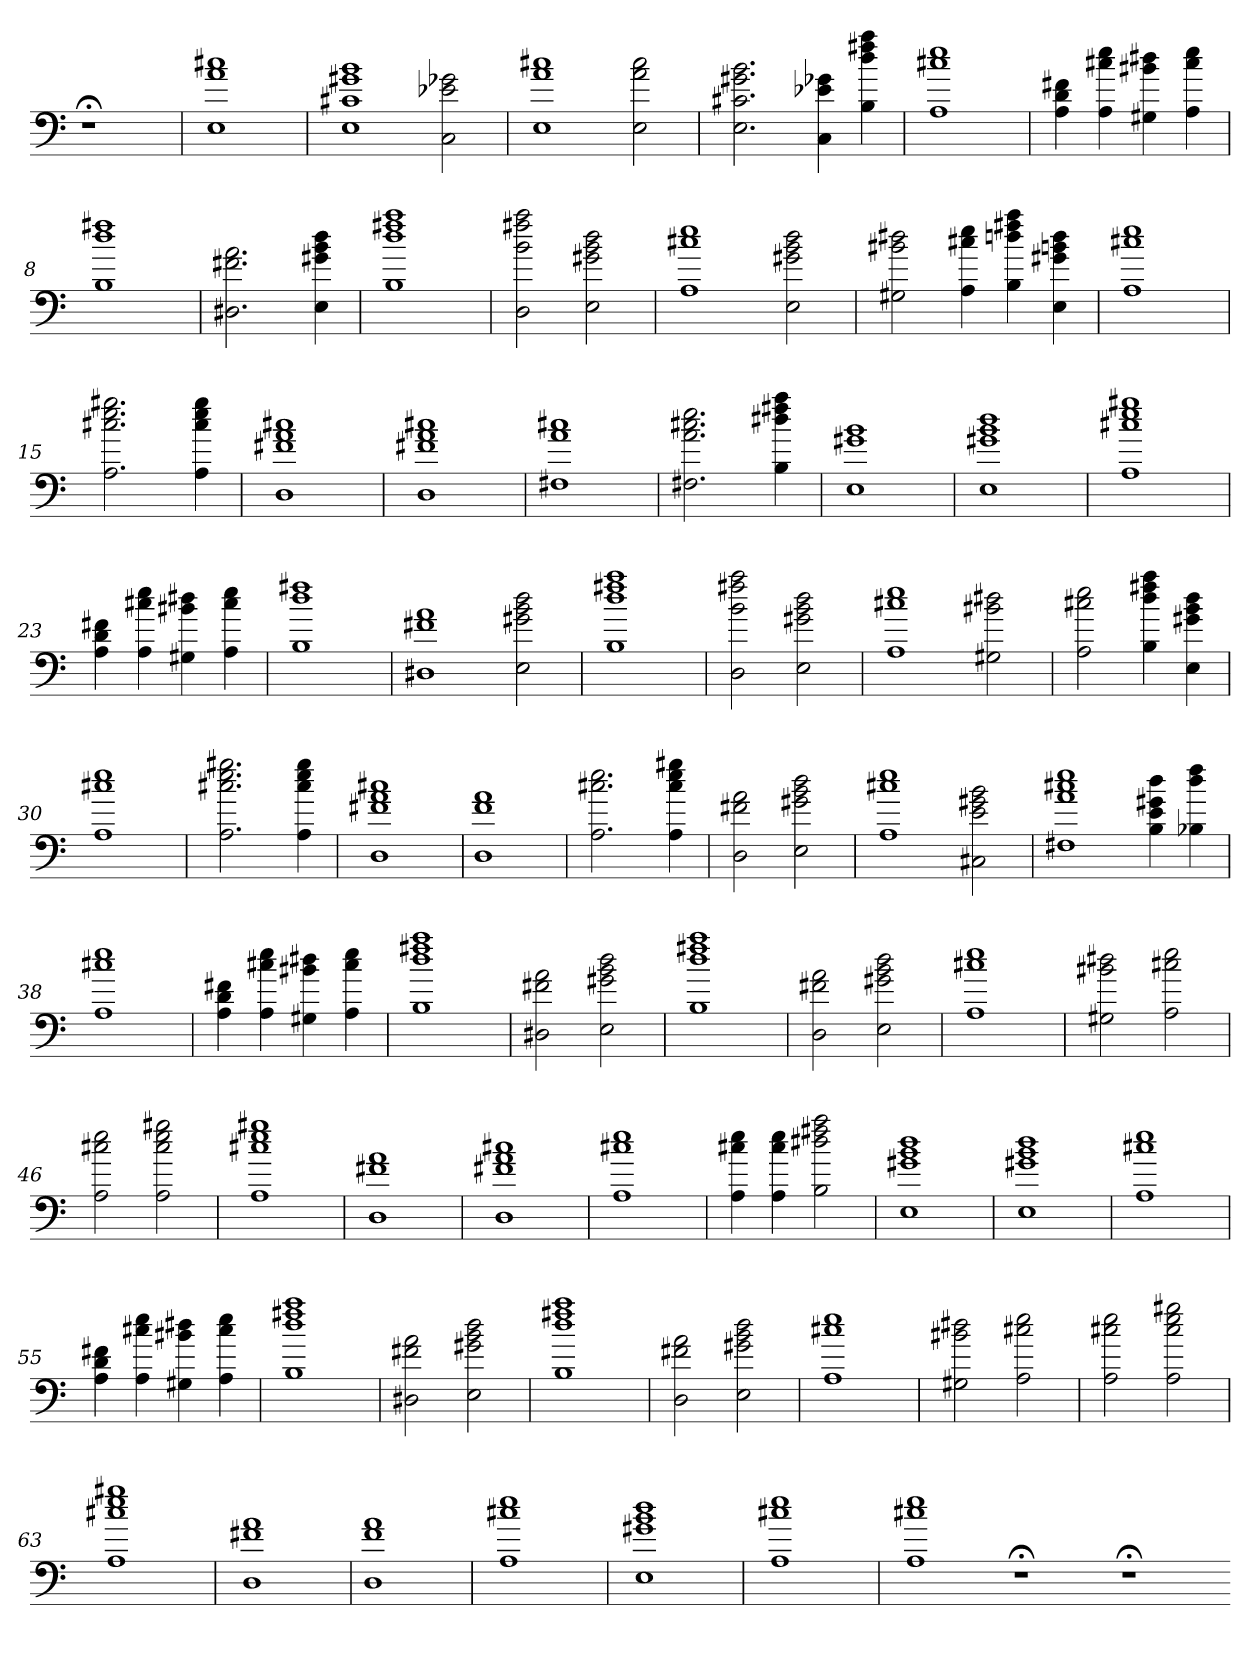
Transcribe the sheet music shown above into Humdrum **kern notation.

**kern
*part1
*staff1
=1
1r;<
=2
1E 1a 1cc#X
=3
1E 1c#X 1g#X 1b
2C 2e-X 2g-X
=4
1E 1a 1cc#X
2E 2a 2cc#
=5
2.E 2.c#X 2.g#X 2.b
4C 4e-X 4g-X
4B 4dd 4ff#X 4aa
=6
1A 1cc#X 1ee
=7
4A 4d 4f#X
4A 4cc#X 4ee
4G#X 4b#X 4dd#X
4A 4cc# 4ee
=8
1B 1dd 1ff#X
=9
2.D#X 2.f#X 2.a
4E 4g#X 4b 4dd
=10
1B 1dd 1ff#X 1aa
=11
2D 2b 2ff#X 2aa
2E 2g#X 2b 2dd
=12
1A 1cc#X 1ee
2E 2g#X 2b 2dd
=13
2G#X 2b#X 2dd#X
4A 4cc#X 4ee
4B 4ddn 4ff#X 4aa
4E 4g#X 4bn 4dd
=14
1A 1cc#X 1ee
=15
2.A 2.cc#X 2.ee 2.gg#X
4A 4cc# 4ee 4gg#
=16
1D 1f#X 1a 1cc#X
=17
1D 1f#X 1a 1cc#X
=18
1F#X 1a 1cc#X
=19
2.F#X 2.a 2.cc#X 2.ee
4B 4dd#X 4ff#X 4aa
=20
1E 1g#X 1b
=21
1E 1g#X 1b 1dd
=22
1A 1cc#X 1ee 1gg#X
=23
4A 4d 4f#X
4A 4cc#X 4ee
4G#X 4b#X 4dd#X
4A 4cc# 4ee
=24
1B 1dd 1ff#X
=25
1D#X 1f#X 1a
2E 2g#X 2b 2dd
=26
1B 1dd 1ff#X 1aa
=27
2D 2b 2ff#X 2aa
2E 2g#X 2b 2dd
=28
1A 1cc#X 1ee
2G#X 2b#X 2dd#X
=29
2A 2cc#X 2ee
4B 4dd 4ff#X 4aa
4E 4g#X 4b 4dd
=30
1A 1cc#X 1ee
=31
2.A 2.cc#X 2.ee 2.gg#X
4A 4cc# 4ee 4gg#
=32
1D 1f#X 1a 1cc#X
=33
1D 1f 1a
=34
2.A 2.cc#X 2.ee
4A 4cc# 4ee 4gg#X
=35
2D 2f#X 2a
2E 2g#X 2b 2dd
=36
1A 1cc#X 1ee
2C#X 2e 2g#X 2b
=37
1F#X 1a 1cc#X 1ee
4B 4e 4g#X 4dd
4B-X 4dd 4ff
=38
1A 1cc#X 1ee
=39
4A 4d 4f#X
4A 4cc#X 4ee
4G#X 4b#X 4dd#X
4A 4cc# 4ee
=40
1B 1dd 1ff#X 1aa
=41
2D#X 2f#X 2a
2E 2g#X 2b 2dd
=42
1B 1dd 1ff#X 1aa
=43
2D 2f#X 2a
2E 2g#X 2b 2dd
=44
1A 1cc#X 1ee
=45
2G#X 2b#X 2dd#X
2A 2cc#X 2ee
=46
2A 2cc#X 2ee
2A 2cc# 2ee 2gg#X
=47
1A 1cc#X 1ee 1gg#X
=48
1D 1f#X 1a
=49
1D 1f#X 1a 1cc#X
=50
1A 1cc#X 1ee
=51
4A 4cc#X 4ee
4A 4cc# 4ee
2B 2dd#X 2ff#X 2aa
=52
1E 1g#X 1b 1dd
=53
1E 1g#X 1b 1dd
=54
1A 1cc#X 1ee
=55
4A 4d 4f#X
4A 4cc#X 4ee
4G#X 4b#X 4dd#X
4A 4cc# 4ee
=56
1B 1dd 1ff#X 1aa
=57
2D#X 2f#X 2a
2E 2g#X 2b 2dd
=58
1B 1dd 1ff#X 1aa
=59
2D 2f#X 2a
2E 2g#X 2b 2dd
=60
1A 1cc#X 1ee
=61
2G#X 2b#X 2dd#X
2A 2cc#X 2ee
=62
2A 2cc#X 2ee
2A 2cc# 2ee 2gg#X
=63
1A 1cc#X 1ee 1gg#X
=64
1D 1f#X 1a
=65
1D 1f 1a
=66
1A 1cc#X 1ee
=67
1E 1g#X 1b 1dd
=68
1A 1cc#X 1ee
=69
1A 1cc#X 1ee
1r;<
1r;<
=-
*-
